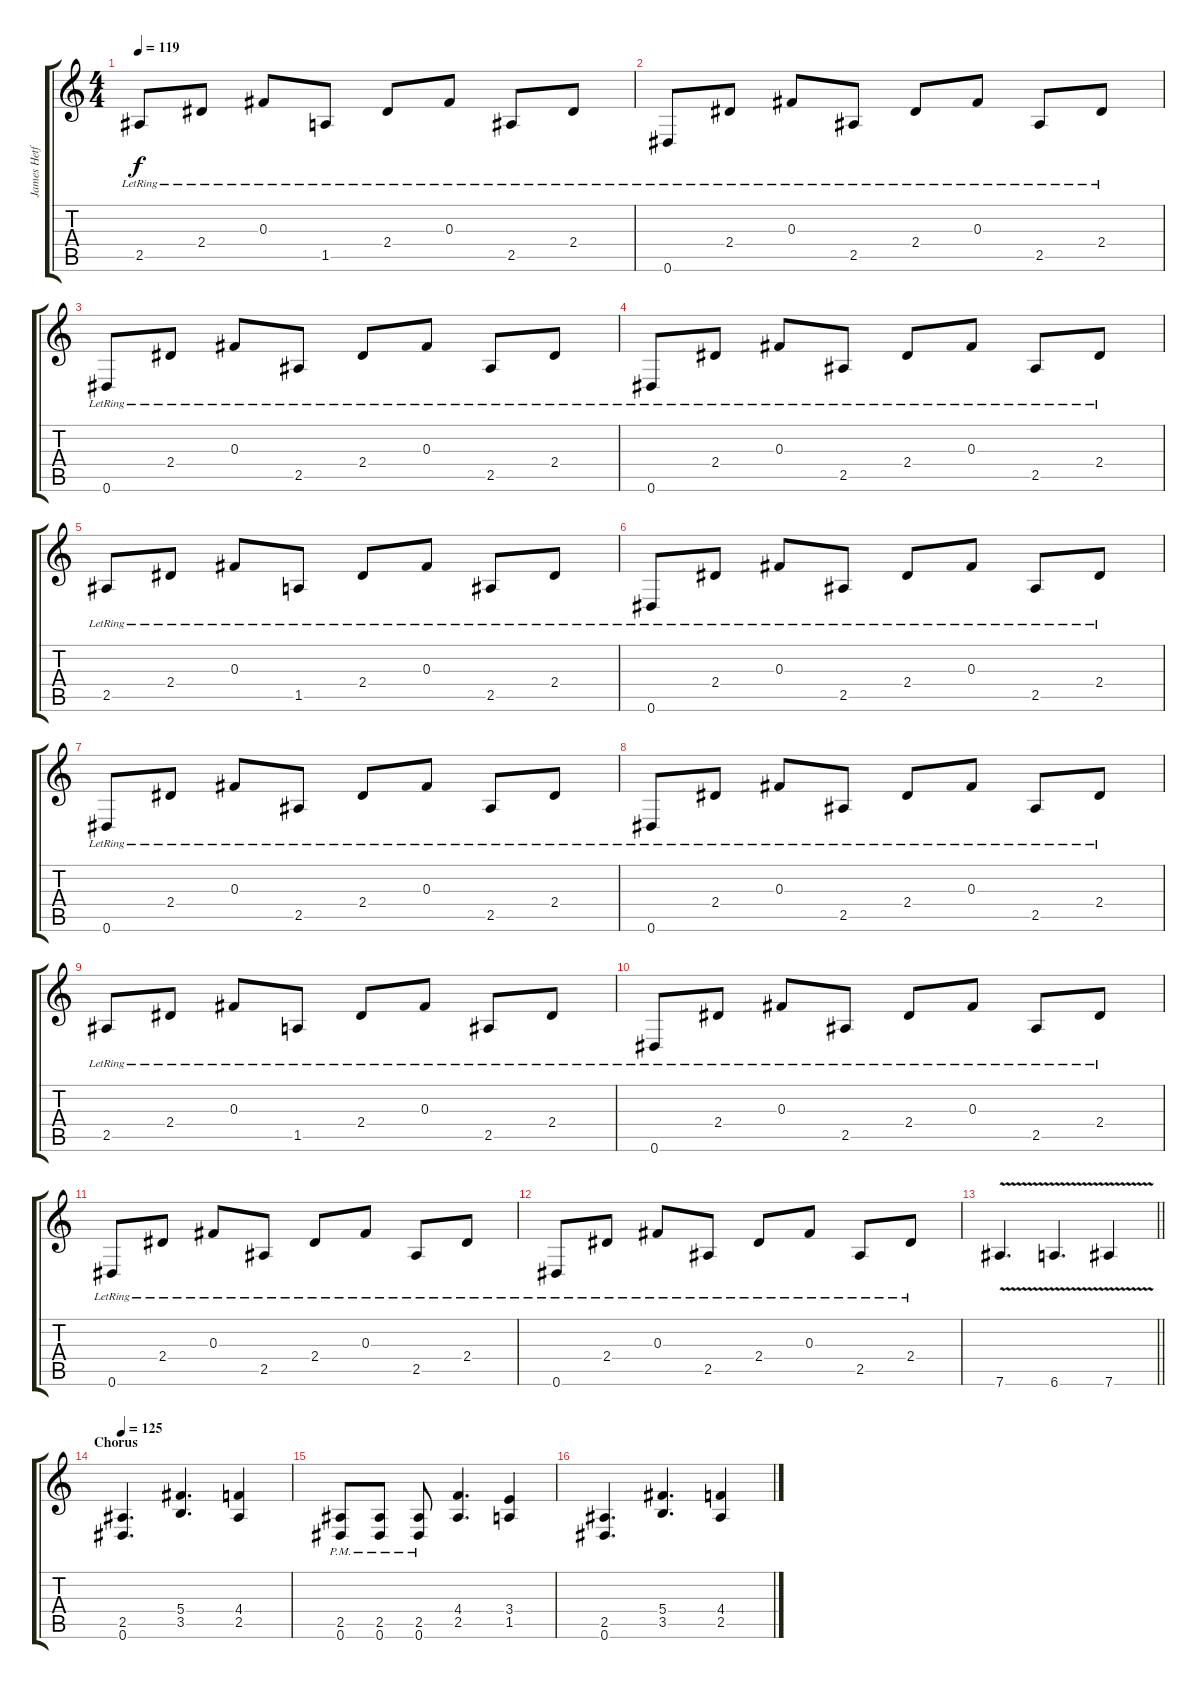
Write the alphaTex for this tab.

\track ("James Hetfield" "James Hetf") {instrument distortionguitar}
\staff {score tabs}
\tuning (Eb4 Bb3 Gb3 Db3 Ab2 Eb2) {hide}
\ts (4 4)
\tempo 119
\clef g2
\ks c
2.5{lr}.8{dy f} 2.4{lr}.8 0.3{lr}.8 1.5{lr}.8 2.4{lr}.8 0.3{lr}.8 2.5{lr}.8 2.4{lr}.8 |
0.6{lr}.8 2.4{lr}.8 0.3{lr}.8 2.5{lr}.8 2.4{lr}.8 0.3{lr}.8 2.5{lr}.8 2.4{lr}.8 |
0.6{lr}.8 2.4{lr}.8 0.3{lr}.8 2.5{lr}.8 2.4{lr}.8 0.3{lr}.8 2.5{lr}.8 2.4{lr}.8 |
0.6{lr}.8 2.4{lr}.8 0.3{lr}.8 2.5{lr}.8 2.4{lr}.8 0.3{lr}.8 2.5{lr}.8 2.4{lr}.8 |
2.5{lr}.8 2.4{lr}.8 0.3{lr}.8 1.5{lr}.8 2.4{lr}.8 0.3{lr}.8 2.5{lr}.8 2.4{lr}.8 |
0.6{lr}.8 2.4{lr}.8 0.3{lr}.8 2.5{lr}.8 2.4{lr}.8 0.3{lr}.8 2.5{lr}.8 2.4{lr}.8 |
0.6{lr}.8 2.4{lr}.8 0.3{lr}.8 2.5{lr}.8 2.4{lr}.8 0.3{lr}.8 2.5{lr}.8 2.4{lr}.8 |
0.6{lr}.8 2.4{lr}.8 0.3{lr}.8 2.5{lr}.8 2.4{lr}.8 0.3{lr}.8 2.5{lr}.8 2.4{lr}.8 |
2.5{lr}.8 2.4{lr}.8 0.3{lr}.8 1.5{lr}.8 2.4{lr}.8 0.3{lr}.8 2.5{lr}.8 2.4{lr}.8 |
0.6{lr}.8 2.4{lr}.8 0.3{lr}.8 2.5{lr}.8 2.4{lr}.8 0.3{lr}.8 2.5{lr}.8 2.4{lr}.8 |
0.6{lr}.8 2.4{lr}.8 0.3{lr}.8 2.5{lr}.8 2.4{lr}.8 0.3{lr}.8 2.5{lr}.8 2.4{lr}.8 |
0.6{lr}.8 2.4{lr}.8 0.3{lr}.8 2.5{lr}.8 2.4{lr}.8 0.3{lr}.8 2.5{lr}.8 2.4{lr}.8 |
\barLineRight lightlight
7.6{v}.4{d instrument distortionguitar} 6.6{v}.4{d} 7.6{v}.4 |
\section ("" "Chorus")
\tempo 125
(2.5 0.6).4{d} (5.4 3.5).4{d} (4.4 2.5).4 |
(2.5{pm} 0.6{pm}).8 (2.5{pm} 0.6{pm}).8 (2.5{pm} 0.6{pm}).8 (4.4 2.5).4{d} (3.4 1.5).4 |
(2.5 0.6).4{d} (5.4 3.5).4{d} (4.4 2.5).4
